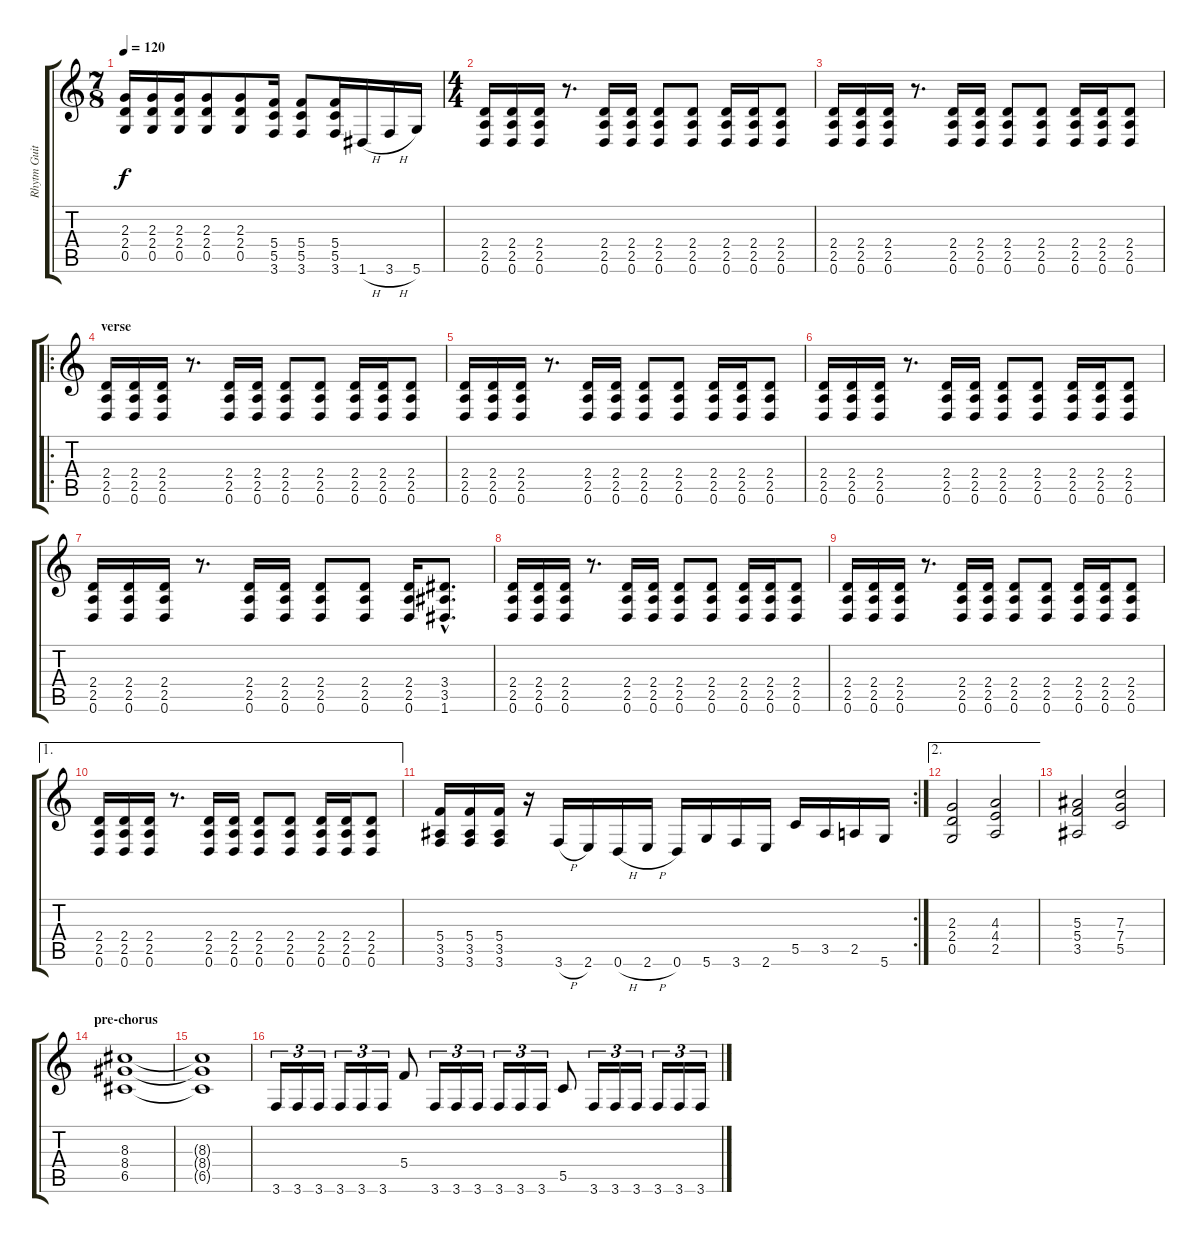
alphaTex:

\track ("Rhytm Guitar" "Rhytm Guit") {instrument distortionguitar}
\staff {score tabs}
\tuning (D4 A3 F3 C3 G2 D2) {hide}
\ts (7 8)
\tempo 120
\clef g2
\ks c
(2.3 2.4 0.5).16{dy f} (2.3 2.4 0.5).16 (2.3 2.4 0.5).16 (2.3 2.4 0.5).8 (2.3 2.4 0.5).8 (5.4 5.5 3.6).16 (5.4 5.5 3.6).8 (5.4 5.5 3.6).16 1.6{h}.16 3.6{h}.16 5.6.16 |
\ts (4 4)
(2.4 2.5 0.6).16 (2.4 2.5 0.6).16 (2.4 2.5 0.6).16 r.8{d} (2.4 2.5 0.6).16 (2.4 2.5 0.6).16 (2.4 2.5 0.6).8 (2.4 2.5 0.6).8 (2.4 2.5 0.6).16 (2.4 2.5 0.6).16 (2.4 2.5 0.6).8 |
(2.4 2.5 0.6).16 (2.4 2.5 0.6).16 (2.4 2.5 0.6).16 r.8{d} (2.4 2.5 0.6).16 (2.4 2.5 0.6).16 (2.4 2.5 0.6).8 (2.4 2.5 0.6).8 (2.4 2.5 0.6).16 (2.4 2.5 0.6).16 (2.4 2.5 0.6).8 |
\ro
\section ("" "verse")
(2.4 2.5 0.6).16 (2.4 2.5 0.6).16 (2.4 2.5 0.6).16 r.8{d} (2.4 2.5 0.6).16 (2.4 2.5 0.6).16 (2.4 2.5 0.6).8 (2.4 2.5 0.6).8 (2.4 2.5 0.6).16 (2.4 2.5 0.6).16 (2.4 2.5 0.6).8 |
(2.4 2.5 0.6).16 (2.4 2.5 0.6).16 (2.4 2.5 0.6).16 r.8{d} (2.4 2.5 0.6).16 (2.4 2.5 0.6).16 (2.4 2.5 0.6).8 (2.4 2.5 0.6).8 (2.4 2.5 0.6).16 (2.4 2.5 0.6).16 (2.4 2.5 0.6).8 |
(2.4 2.5 0.6).16 (2.4 2.5 0.6).16 (2.4 2.5 0.6).16 r.8{d} (2.4 2.5 0.6).16 (2.4 2.5 0.6).16 (2.4 2.5 0.6).8 (2.4 2.5 0.6).8 (2.4 2.5 0.6).16 (2.4 2.5 0.6).16 (2.4 2.5 0.6).8 |
(2.4 2.5 0.6).16 (2.4 2.5 0.6).16 (2.4 2.5 0.6).16 r.8{d} (2.4 2.5 0.6).16 (2.4 2.5 0.6).16 (2.4 2.5 0.6).8 (2.4 2.5 0.6).8 (2.4 2.5 0.6).16 (3.4{hac} 3.5{hac} 1.6{hac}).8{d} |
(2.4 2.5 0.6).16 (2.4 2.5 0.6).16 (2.4 2.5 0.6).16 r.8{d} (2.4 2.5 0.6).16 (2.4 2.5 0.6).16 (2.4 2.5 0.6).8 (2.4 2.5 0.6).8 (2.4 2.5 0.6).16 (2.4 2.5 0.6).16 (2.4 2.5 0.6).8 |
(2.4 2.5 0.6).16 (2.4 2.5 0.6).16 (2.4 2.5 0.6).16 r.8{d} (2.4 2.5 0.6).16 (2.4 2.5 0.6).16 (2.4 2.5 0.6).8 (2.4 2.5 0.6).8 (2.4 2.5 0.6).16 (2.4 2.5 0.6).16 (2.4 2.5 0.6).8 |
\ae 1
(2.4 2.5 0.6).16 (2.4 2.5 0.6).16 (2.4 2.5 0.6).16 r.8{d} (2.4 2.5 0.6).16 (2.4 2.5 0.6).16 (2.4 2.5 0.6).8 (2.4 2.5 0.6).8 (2.4 2.5 0.6).16 (2.4 2.5 0.6).16 (2.4 2.5 0.6).8 |
\rc 2
(5.4 3.5 3.6).16 (5.4 3.5 3.6).16 (5.4 3.5 3.6).16 r.16 3.6{h}.16 2.6.16 0.6{h}.16 2.6{h}.16 0.6.16 5.6.16 3.6.16 2.6.16 5.5.16 3.5.16 2.5.16 5.6.16 |
\ae 2
(2.3 2.4 0.5).2 (4.3 4.4 2.5).2 |
(5.3 5.4 3.5).2 (7.3 7.4 5.5).2 |
\section ("" "pre-chorus")
(8.3 8.4 6.5).1 |
(8.3{t} 8.4{t} 6.5{t}).1 |
3.6.16{tu (3 2)} 3.6.16{tu (3 2)} 3.6.16{tu (3 2)} 3.6.16{tu (3 2)} 3.6.16{tu (3 2)} 3.6.16{tu (3 2)} 5.4.8 3.6.16{tu (3 2)} 3.6.16{tu (3 2)} 3.6.16{tu (3 2)} 3.6.16{tu (3 2)} 3.6.16{tu (3 2)} 3.6.16{tu (3 2)} 5.5.8 3.6.16{tu (3 2)} 3.6.16{tu (3 2)} 3.6.16{tu (3 2)} 3.6.16{tu (3 2)} 3.6.16{tu (3 2)} 3.6.16{tu (3 2)}
